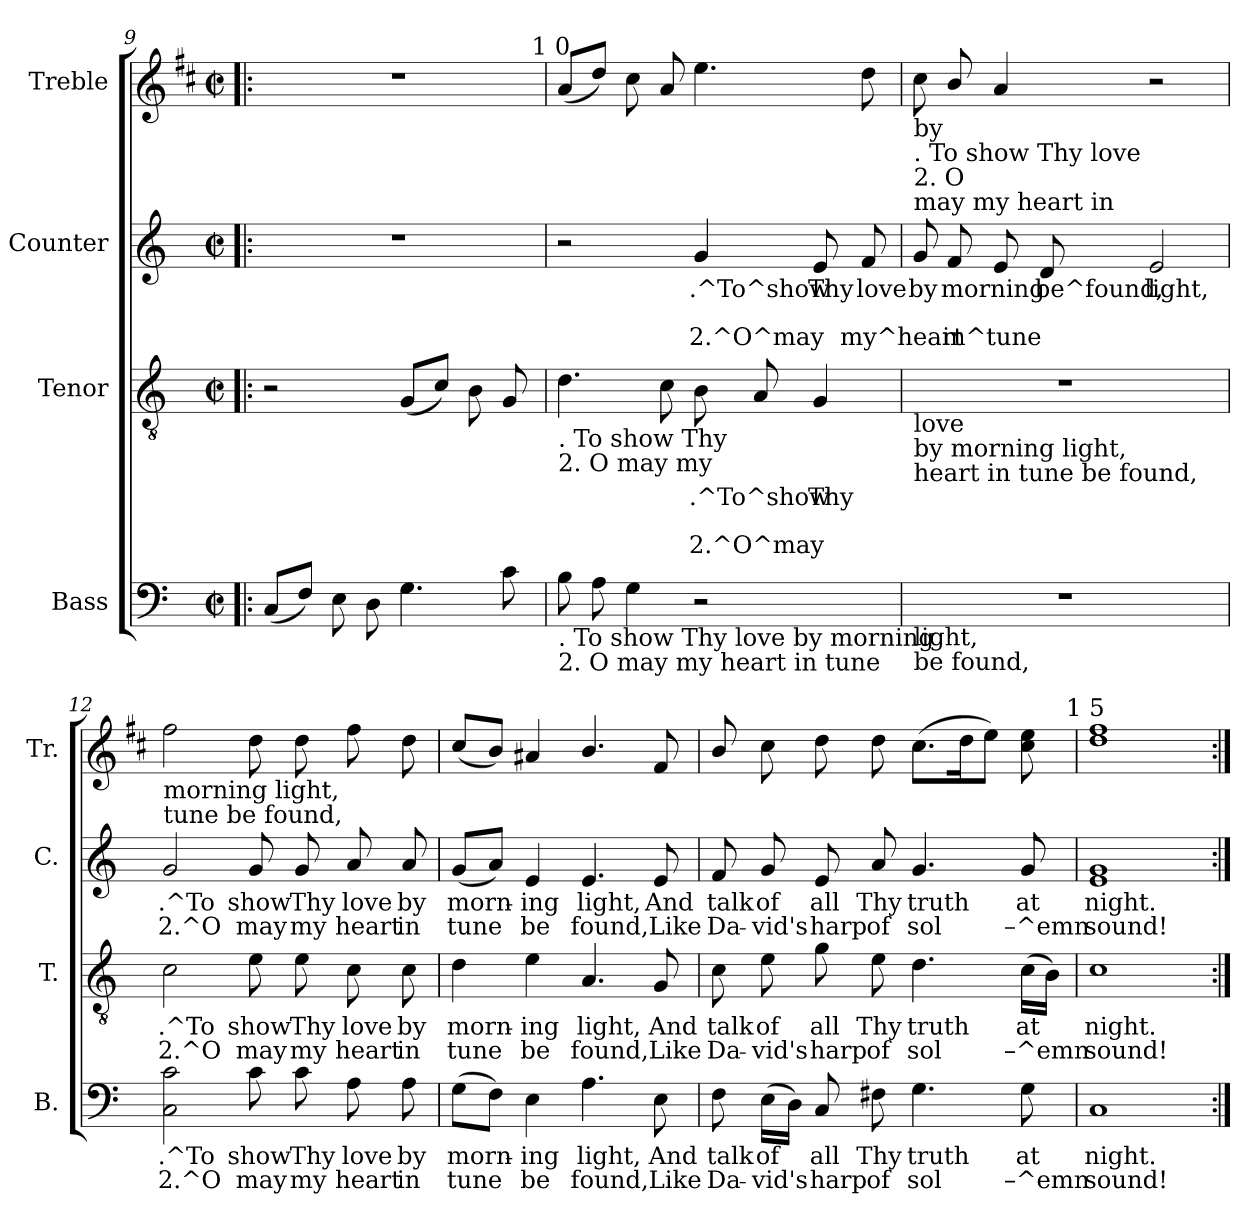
**kern	**text	**text	**kern	**text	**text	**text	**kern	**text	**text	**text	**kern
*part4	*part4	*part4	*part3	*part3	*part3	*part3	*part2	*part2	*part2	*part2	*part1
*staff4	*staff4	*staff4	*staff3	*staff3	*staff3	*staff3	*staff2	*staff2	*staff2	*staff2	*staff1
*I"Bass	*	*	*I"Tenor	*	*	*	*I"Counter	*	*	*	*I"Treble
*I'B.	*	*	*I'T.	*	*	*	*I'C.	*	*	*	*I'Tr.
*clefF4	*	*	*clefGv2	*	*	*	*clefG2	*	*	*	*clefG2
*	*	*	*	*	*	*	*	*	*	*	*ITrd1c2
*k[]	*	*	*k[]	*	*	*	*k[]	*	*	*	*k[]
*C:	*	*	*C:	*	*	*	*C:	*	*	*	*C:
*M2/2	*	*	*M2/2	*	*	*	*M2/2	*	*	*	*M2/2
*met(c|)	*	*	*met(c|)	*	*	*	*met(c|)	*	*	*	*met(c|)
=9!|:	=9!|:	=9!|:	=9!|:	=9!|:	=9!|:	=9!|:	=9!|:	=9!|:	=9!|:	=9!|:	=9!|:
!	!LO:LY:a:rj	!	!	!	!	!	!	!	!	!	!
*	*	*	*	*	*	*	*	*	*	*	*^
(<8C/L	.	.	2r	.	.	.	1r	.	.	.	1r	2ryy
!	!LO:LY:a:rj	!	!	!	!	!	!	!	!	!	!	!
8F/J)	.	.	.	.	.	.	.	.	.	.	.	.
!	!LO:LY:a:rj	!	!	!	!	!	!	!	!	!	!	!
8E\	.	.	.	.	.	.	.	.	.	.	.	.
!	!LO:LY:a:rj	!	!	!	!	!	!	!	!	!	!	!
8D\	.	.	.	.	.	.	.	.	.	.	.	.
!	!LO:LY:a:rj	!	!	!LO:LY:a:rj	!	!	!	!	!	!	!	!
4.G\	.	.	(<8G</L	.	.	.	.	.	.	.	.	4...ryy
!	!	!	!	!LO:LY:a:rj	!	!	!	!	!	!	!	!
.	.	.	8c/J)	.	.	.	.	.	.	.	.	.
!	!	!	!	!LO:LY:a:rj	!	!	!	!	!	!	!	!
.	.	.	8B\	.	.	.	.	.	.	.	.	.
!	!LO:LY:a:rj	!	!	!LO:LY:a:rj	!	!	!	!	!	!	!	!
8c\	.	.	8G/	.	.	.	.	.	.	.	.	.
!	!	!	!	!	!	!	!	!	!	!	!	!LO:TX:a:t=1 0
.	.	.	.	.	.	.	.	.	.	.	.	32ryy
=10	=10	=10	=10	=10	=10	=10	=10	=10	=10	=10	=10	=10
!	!	!	!LO:TX:b:t=. To show Thy	!	!	!	!	!	!	!	!	!
!	!	!	!LO:TX:b:t=2. O may my	!	!	!	!	!	!	!	!	!
!LO:TX:b:t=. To show Thy love by morning	!	!	!	!	!	!	!	!	!	!	!	!
!LO:TX:b:t=2. O may my heart in tune	!	!	!	!	!	!	!	!	!	!	!	!
!	!LO:LY:a:rj	!	!	!LO:LY:a:rj	!	!LO:LY:b:rj	!	!	!	!	!	!
*	*	*	*	*	*	*	*	*	*	*	*v	*v
8B\	.	.	4.d\	.	.	.	2r	.	.	.	(<8g/L
!	!LO:LY:a:rj	!	!	!	!	!	!	!	!	!	!
8A\	.	.	.	.	.	.	.	.	.	.	8cc/J)
!	!LO:LY:a:rj	!	!	!	!	!	!	!	!	!	!
4G\	.	.	.	.	.	.	.	.	.	.	8b\
!	!	!	!	!LO:LY:a:rj	!	!LO:LY:b:rj	!	!	!	!	!
.	.	.	8c>\	.	.	.	.	.	.	.	8g/
!	!	!	!	!LO:LY:a:rj	!	!LO:LY:b:rj	!	!LO:LY:b:rj	!	!LO:LY:b:rj	!
2r	.	.	8B\	.^To^show	.	2.^O^may	4g/	.^To^show	.	2.^O^may	4.dd\
!	!	!	!	!LO:LY:a:rj	!	!LO:LY:b:rj	!	!	!	!	!
.	.	.	8A/	.	.	.	.	.	.	.	.
!	!	!	!	!LO:LY:a:rj	!	!LO:LY:b:rj	!	!LO:LY:b:rj	!	!LO:LY:b:rj	!
.	.	.	4G/	Thy	.	.	8e/	Thy	.	.	.
!	!	!	!	!	!	!	!	!LO:LY:b:rj	!	!LO:LY:b:rj	!
.	.	.	.	.	.	.	8f/	love	.	my^heart	8cc\
=11	=11	=11	=11	=11	=11	=11	=11	=11	=11	=11	=11
!	!	!	!	!	!	!	!	!	!	!	!LO:TX:b:t=by
!	!	!	!	!	!	!	!	!	!	!	!LO:TX:b:t=. To show Thy love
!	!	!	!	!	!	!	!	!	!	!	!LO:TX:b:t=2. O
!	!	!	!	!	!	!	!	!	!	!	!LO:TX:b:t=may my heart in
!	!	!	!LO:TX:b:t=love	!	!	!	!	!	!	!	!
!	!	!	!LO:TX:b:t=by morning light,	!	!	!	!	!	!	!	!
!	!	!	!LO:TX:b:t=heart in tune be found,	!	!	!	!	!	!	!	!
!LO:TX:b:t=light,	!	!	!	!	!	!	!	!	!	!	!
!LO:TX:b:t=be found,	!	!	!	!	!	!	!	!	!	!	!
!	!	!	!	!	!	!	!	!LO:LY:b:rj	!	!LO:LY:b:rj	!
1r	.	.	1r	.	.	.	8g/	by	.	.	8b\
!	!	!	!	!	!	!	!	!LO:LY:b:rj	!	!LO:LY:b:rj	!
.	.	.	.	.	.	.	8f/	morning	.	in^tune	8a/
!	!	!	!	!	!	!	!	!LO:LY:b:rj	!	!LO:LY:b:rj	!
.	.	.	.	.	.	.	8e/	.	.	.	4g/
!	!	!	!	!	!	!	!	!LO:LY:b:rj	!	!LO:LY:b:rj	!
.	.	.	.	.	.	.	8d/	be^found,	.	.	.
!	!	!	!	!	!	!	!	!LO:LY:b:rj	!	!LO:LY:b:rj	!
.	.	.	.	.	.	.	2e/	light,	.	.	2r
!!LO:PB:g=z
=12	=12	=12	=12	=12	=12	=12	=12	=12	=12	=12	=12
!	!	!	!	!	!	!	!	!	!	!	!LO:TX:b:t=morning light,
!	!	!	!	!	!	!	!	!	!	!	!LO:TX:b:t=tune be found,
!	!LO:LY:a:rj	!LO:LY:a:rj	!	!LO:LY:a:rj	!LO:LY:b:rj	!	!	!LO:LY:b:rj	!LO:LY:b:rj	!	!
2c\ 2C\	.^To	2.^O	2c\	.^To	2.^O	.	2g</	.^To	2.^O	.	2ee\
!	!LO:LY:a:rj	!LO:LY:a:rj	!	!LO:LY:a:rj	!LO:LY:b:rj	!	!	!LO:LY:b:rj	!LO:LY:b:rj	!	!
8c\	show	may	8e\	show	may	.	8g/	show	may	.	8cc\
!	!LO:LY:a:rj	!LO:LY:a:rj	!	!LO:LY:a:rj	!LO:LY:b:rj	!	!	!LO:LY:b:rj	!LO:LY:b:rj	!	!
8c\	Thy	my	8e\	Thy	my	.	8g/	Thy	my	.	8cc\
!	!LO:LY:a:rj	!LO:LY:a:rj	!	!LO:LY:a:rj	!LO:LY:b:rj	!	!	!LO:LY:b:rj	!LO:LY:b:rj	!	!
8A\	love	heart	8c\	love	heart	.	8a/	love	heart	.	8ee\
!	!LO:LY:a:rj	!LO:LY:a:rj	!	!LO:LY:a:rj	!LO:LY:b:rj	!	!	!LO:LY:b:rj	!LO:LY:b:rj	!	!
8A\	by	in	8c\	by	in	.	8a/	by	in	.	8cc\
=13	=13	=13	=13	=13	=13	=13	=13	=13	=13	=13	=13
!	!LO:LY:a:rj	!LO:LY:a:rj	!	!LO:LY:a:rj	!LO:LY:b:rj	!	!	!LO:LY:b:rj	!LO:LY:b:rj	!	!
(>8G\L	morn-	-tune	4d\	morn-	-tune	.	(<8g/L	morn-	-tune	.	(<8b/L
!	!LO:LY:a:rj	!LO:LY:a:rj	!	!	!	!	!	!LO:LY:b:rj	!LO:LY:b:rj	!	!
8F\J)	.	.	.	.	.	.	8a/J)	.	.	.	8a/J)
!	!LO:LY:a:rj	!LO:LY:a:rj	!	!LO:LY:a:rj	!LO:LY:b:rj	!	!	!LO:LY:b:rj	!LO:LY:b:rj	!	!
4E\	ing	be	4e\	ing	be	.	4e/	ing	be	.	4g#X/
!	!LO:LY:a:rj	!LO:LY:a:rj	!	!LO:LY:a:rj	!LO:LY:b:rj	!	!	!LO:LY:b:rj	!LO:LY:b:rj	!	!
4.A\	light,	found,	4.A/	light,	found,	.	4.e/	light,	found,	.	4.a/
!	!LO:LY:a:rj	!LO:LY:a:rj	!	!LO:LY:a:rj	!LO:LY:b:rj	!	!	!LO:LY:b:rj	!LO:LY:b:rj	!	!
8E\	And	Like	8G/	And	Like	.	8e/	And	Like	.	8e/
=14	=14	=14	=14	=14	=14	=14	=14	=14	=14	=14	=14
!	!LO:LY:a:rj	!LO:LY:a:rj	!	!LO:LY:a:rj	!LO:LY:b:rj	!	!	!LO:LY:b:rj	!LO:LY:b:rj	!	!
*	*	*	*	*	*	*	*	*	*	*	*^
8F\	talk	Da-	8c\	talk	Da-	.	8f/	talk	Da-	.	8a/	2ryy
!	!LO:LY:a:rj	!LO:LY:a:rj	!	!LO:LY:a:rj	!LO:LY:b:rj	!	!	!LO:LY:b:rj	!LO:LY:b:rj	!	!	!
(>16E\L	-of	vid's	8e\	-of	vid's	.	8g/	-of	vid's	.	8b\	.
!	!LO:LY:a:rj	!LO:LY:a:rj	!	!	!	!	!	!	!	!	!	!
16D\J)	.	.	.	.	.	.	.	.	.	.	.	.
!	!LO:LY:a:rj	!LO:LY:a:rj	!	!LO:LY:a:rj	!LO:LY:b:rj	!	!	!LO:LY:b:rj	!LO:LY:b:rj	!	!	!
8C/	all	harp	8g\	all	harp	.	8e/	all	harp	.	8cc\	.
!	!LO:LY:a:rj	!LO:LY:a:rj	!	!LO:LY:a:rj	!LO:LY:b:rj	!	!	!LO:LY:b:rj	!LO:LY:b:rj	!	!	!
8F#X\	Thy	of	8e\	Thy	of	.	8a/	Thy	of	.	8cc\	.
!	!LO:LY:a:rj	!LO:LY:a:rj	!	!LO:LY:a:rj	!LO:LY:b:rj	!	!	!LO:LY:b:rj	!LO:LY:b:rj	!	!	!
4.G\	truth	sol	4.d\	truth	sol	.	4.g/	truth	sol	.	(>8.b\L	4ryy
.	.	.	.	.	.	.	.	.	.	.	16cc\	.
.	.	.	.	.	.	.	.	.	.	.	8dd\J)	8...ryy
!	!LO:LY:a:rj	!LO:LY:a:rj	!	!LO:LY:a:rj	!LO:LY:b:rj	!	!	!LO:LY:b:rj	!LO:LY:b:rj	!	!	!
8G\	at	–^emn	(>16c\L	at	–^emn	.	8g/	at	–^emn	.	8dd\ 8b\	.
!	!	!	!	!LO:LY:a:rj	!LO:LY:b:rj	!	!	!	!	!	!	!
.	.	.	16B\J)	.	.	.	.	.	.	.	.	.
!	!	!	!	!	!	!	!	!	!	!	!	!LO:TX:a:t=1 5
.	.	.	.	.	.	.	.	.	.	.	.	64ryy
=15	=15	=15	=15	=15	=15	=15	=15	=15	=15	=15	=15	=15
!	!LO:LY:a:rj	!LO:LY:a:rj	!	!LO:LY:a:rj	!LO:LY:b:rj	!	!	!LO:LY:b:rj	!LO:LY:b:rj	!	!	!
*	*	*	*	*	*	*	*	*	*	*	*v	*v
1C	night.	sound!	1c	night.	sound!	.	1g 1e	night.	sound!	.	1ee 1cc
=:|!	=:|!	=:|!	=:|!	=:|!	=:|!	=:|!	=:|!	=:|!	=:|!	=:|!	=:|!
*-	*-	*-	*-	*-	*-	*-	*-	*-	*-	*-	*-
